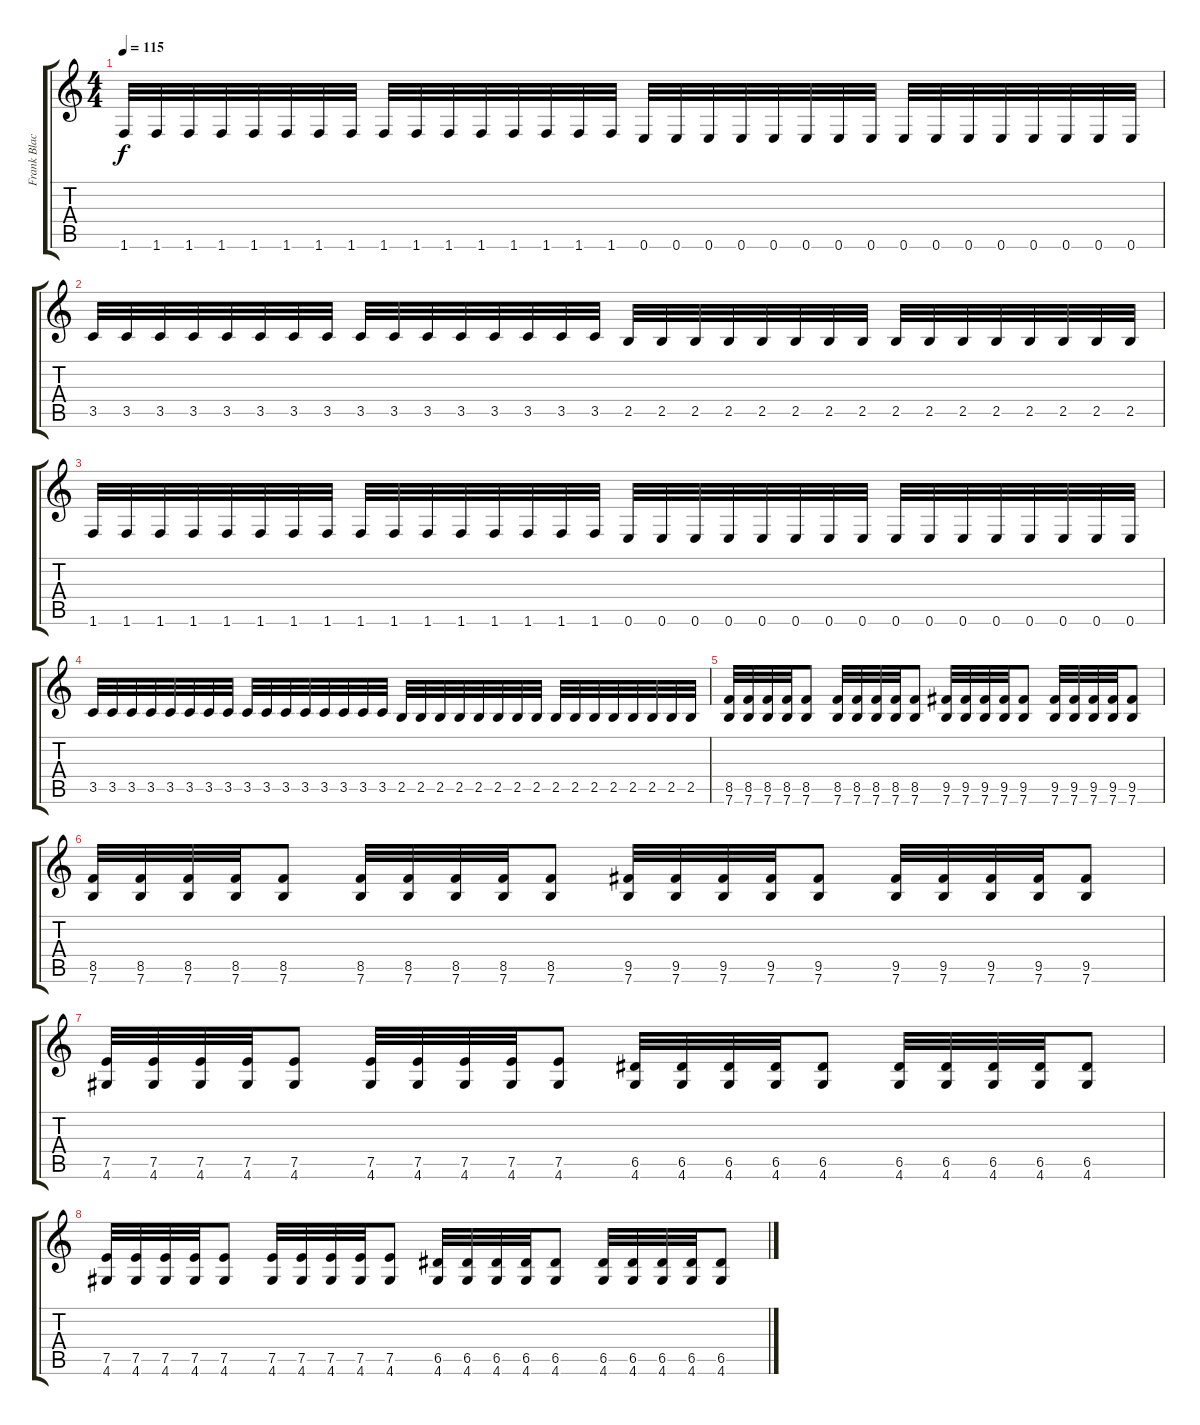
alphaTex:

\track ("Frank Blackfire (Rhythm guitar)" "Frank Blac") {instrument distortionguitar}
\staff {score tabs}
\tuning (E4 B3 G3 D3 A2 E2) {hide}
\ts (4 4)
\tempo 115
\clef g2
\ks c
1.6.32{dy f} 1.6.32 1.6.32 1.6.32 1.6.32 1.6.32 1.6.32 1.6.32 1.6.32 1.6.32 1.6.32 1.6.32 1.6.32 1.6.32 1.6.32 1.6.32 0.6.32 0.6.32 0.6.32 0.6.32 0.6.32 0.6.32 0.6.32 0.6.32 0.6.32 0.6.32 0.6.32 0.6.32 0.6.32 0.6.32 0.6.32 0.6.32 |
3.5.32 3.5.32 3.5.32 3.5.32 3.5.32 3.5.32 3.5.32 3.5.32 3.5.32 3.5.32 3.5.32 3.5.32 3.5.32 3.5.32 3.5.32 3.5.32 2.5.32 2.5.32 2.5.32 2.5.32 2.5.32 2.5.32 2.5.32 2.5.32 2.5.32 2.5.32 2.5.32 2.5.32 2.5.32 2.5.32 2.5.32 2.5.32 |
1.6.32 1.6.32 1.6.32 1.6.32 1.6.32 1.6.32 1.6.32 1.6.32 1.6.32 1.6.32 1.6.32 1.6.32 1.6.32 1.6.32 1.6.32 1.6.32 0.6.32 0.6.32 0.6.32 0.6.32 0.6.32 0.6.32 0.6.32 0.6.32 0.6.32 0.6.32 0.6.32 0.6.32 0.6.32 0.6.32 0.6.32 0.6.32 |
3.5.32 3.5.32 3.5.32 3.5.32 3.5.32 3.5.32 3.5.32 3.5.32 3.5.32 3.5.32 3.5.32 3.5.32 3.5.32 3.5.32 3.5.32 3.5.32 2.5.32 2.5.32 2.5.32 2.5.32 2.5.32 2.5.32 2.5.32 2.5.32 2.5.32 2.5.32 2.5.32 2.5.32 2.5.32 2.5.32 2.5.32 2.5.32 |
(8.5 7.6).32{balance 8} (8.5 7.6).32 (8.5 7.6).32 (8.5 7.6).32 (8.5 7.6).8 (8.5 7.6).32 (8.5 7.6).32 (8.5 7.6).32 (8.5 7.6).32 (8.5 7.6).8 (9.5 7.6).32 (9.5 7.6).32 (9.5 7.6).32 (9.5 7.6).32 (9.5 7.6).8 (9.5 7.6).32 (9.5 7.6).32 (9.5 7.6).32 (9.5 7.6).32 (9.5 7.6).8 |
(8.5 7.6).32 (8.5 7.6).32 (8.5 7.6).32 (8.5 7.6).32 (8.5 7.6).8 (8.5 7.6).32 (8.5 7.6).32 (8.5 7.6).32 (8.5 7.6).32 (8.5 7.6).8 (9.5 7.6).32 (9.5 7.6).32 (9.5 7.6).32 (9.5 7.6).32 (9.5 7.6).8 (9.5 7.6).32 (9.5 7.6).32 (9.5 7.6).32 (9.5 7.6).32 (9.5 7.6).8 |
(7.5 4.6).32 (7.5 4.6).32 (7.5 4.6).32 (7.5 4.6).32 (7.5 4.6).8 (7.5 4.6).32 (7.5 4.6).32 (7.5 4.6).32 (7.5 4.6).32 (7.5 4.6).8 (6.5 4.6).32 (6.5 4.6).32 (6.5 4.6).32 (6.5 4.6).32 (6.5 4.6).8 (6.5 4.6).32 (6.5 4.6).32 (6.5 4.6).32 (6.5 4.6).32 (6.5 4.6).8 |
(7.5 4.6).32 (7.5 4.6).32 (7.5 4.6).32 (7.5 4.6).32 (7.5 4.6).8 (7.5 4.6).32 (7.5 4.6).32 (7.5 4.6).32 (7.5 4.6).32 (7.5 4.6).8 (6.5 4.6).32 (6.5 4.6).32 (6.5 4.6).32 (6.5 4.6).32 (6.5 4.6).8 (6.5 4.6).32 (6.5 4.6).32 (6.5 4.6).32 (6.5 4.6).32 (6.5 4.6).8
